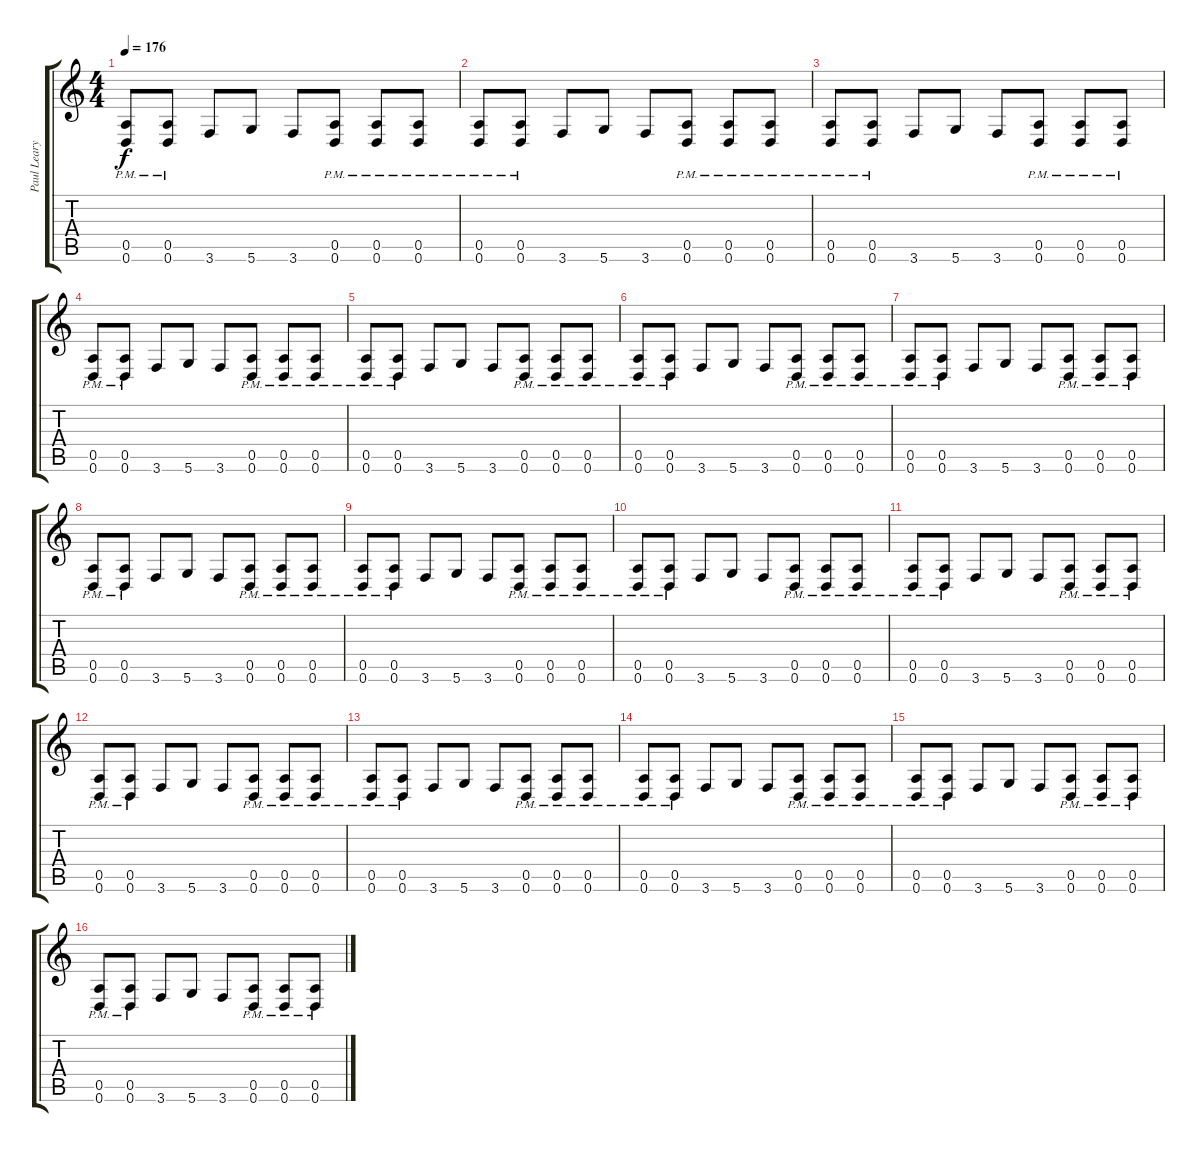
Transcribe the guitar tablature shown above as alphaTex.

\track ("Paul Leary" "Paul Leary") {instrument distortionguitar}
\staff {score tabs}
\tuning (E4 B3 G3 D3 A2 D2) {hide}
\ts (4 4)
\tempo 176
\clef g2
\ks c
(0.5{pm} 0.6{pm}).8{dy f} (0.5{pm} 0.6{pm}).8 3.6.8 5.6.8 3.6.8 (0.5{pm} 0.6{pm}).8 (0.5{pm} 0.6{pm}).8 (0.5{pm} 0.6{pm}).8 |
(0.5{pm} 0.6{pm}).8 (0.5{pm} 0.6{pm}).8 3.6.8 5.6.8 3.6.8 (0.5{pm} 0.6{pm}).8 (0.5{pm} 0.6{pm}).8 (0.5{pm} 0.6{pm}).8 |
(0.5{pm} 0.6{pm}).8 (0.5{pm} 0.6{pm}).8 3.6.8 5.6.8 3.6.8 (0.5{pm} 0.6{pm}).8 (0.5{pm} 0.6{pm}).8 (0.5{pm} 0.6{pm}).8 |
(0.5{pm} 0.6{pm}).8 (0.5{pm} 0.6{pm}).8 3.6.8 5.6.8 3.6.8 (0.5{pm} 0.6{pm}).8 (0.5{pm} 0.6{pm}).8 (0.5{pm} 0.6{pm}).8 |
(0.5{pm} 0.6{pm}).8 (0.5{pm} 0.6{pm}).8 3.6.8 5.6.8 3.6.8 (0.5{pm} 0.6{pm}).8 (0.5{pm} 0.6{pm}).8 (0.5{pm} 0.6{pm}).8 |
(0.5{pm} 0.6{pm}).8 (0.5{pm} 0.6{pm}).8 3.6.8 5.6.8 3.6.8 (0.5{pm} 0.6{pm}).8 (0.5{pm} 0.6{pm}).8 (0.5{pm} 0.6{pm}).8 |
(0.5{pm} 0.6{pm}).8 (0.5{pm} 0.6{pm}).8 3.6.8 5.6.8 3.6.8 (0.5{pm} 0.6{pm}).8 (0.5{pm} 0.6{pm}).8 (0.5{pm} 0.6{pm}).8 |
(0.5{pm} 0.6{pm}).8 (0.5{pm} 0.6{pm}).8 3.6.8 5.6.8 3.6.8 (0.5{pm} 0.6{pm}).8 (0.5{pm} 0.6{pm}).8 (0.5{pm} 0.6{pm}).8 |
(0.5{pm} 0.6{pm}).8 (0.5{pm} 0.6{pm}).8 3.6.8 5.6.8 3.6.8 (0.5{pm} 0.6{pm}).8 (0.5{pm} 0.6{pm}).8 (0.5{pm} 0.6{pm}).8 |
(0.5{pm} 0.6{pm}).8 (0.5{pm} 0.6{pm}).8 3.6.8 5.6.8 3.6.8 (0.5{pm} 0.6{pm}).8 (0.5{pm} 0.6{pm}).8 (0.5{pm} 0.6{pm}).8 |
(0.5{pm} 0.6{pm}).8 (0.5{pm} 0.6{pm}).8 3.6.8 5.6.8 3.6.8 (0.5{pm} 0.6{pm}).8 (0.5{pm} 0.6{pm}).8 (0.5{pm} 0.6{pm}).8 |
(0.5{pm} 0.6{pm}).8 (0.5{pm} 0.6{pm}).8 3.6.8 5.6.8 3.6.8 (0.5{pm} 0.6{pm}).8 (0.5{pm} 0.6{pm}).8 (0.5{pm} 0.6{pm}).8 |
(0.5{pm} 0.6{pm}).8 (0.5{pm} 0.6{pm}).8 3.6.8 5.6.8 3.6.8 (0.5{pm} 0.6{pm}).8 (0.5{pm} 0.6{pm}).8 (0.5{pm} 0.6{pm}).8 |
(0.5{pm} 0.6{pm}).8 (0.5{pm} 0.6{pm}).8 3.6.8 5.6.8 3.6.8 (0.5{pm} 0.6{pm}).8 (0.5{pm} 0.6{pm}).8 (0.5{pm} 0.6{pm}).8 |
(0.5{pm} 0.6{pm}).8 (0.5{pm} 0.6{pm}).8 3.6.8 5.6.8 3.6.8 (0.5{pm} 0.6{pm}).8 (0.5{pm} 0.6{pm}).8 (0.5{pm} 0.6{pm}).8 |
(0.5{pm} 0.6{pm}).8 (0.5{pm} 0.6{pm}).8 3.6.8 5.6.8 3.6.8 (0.5{pm} 0.6{pm}).8 (0.5{pm} 0.6{pm}).8 (0.5{pm} 0.6{pm}).8
